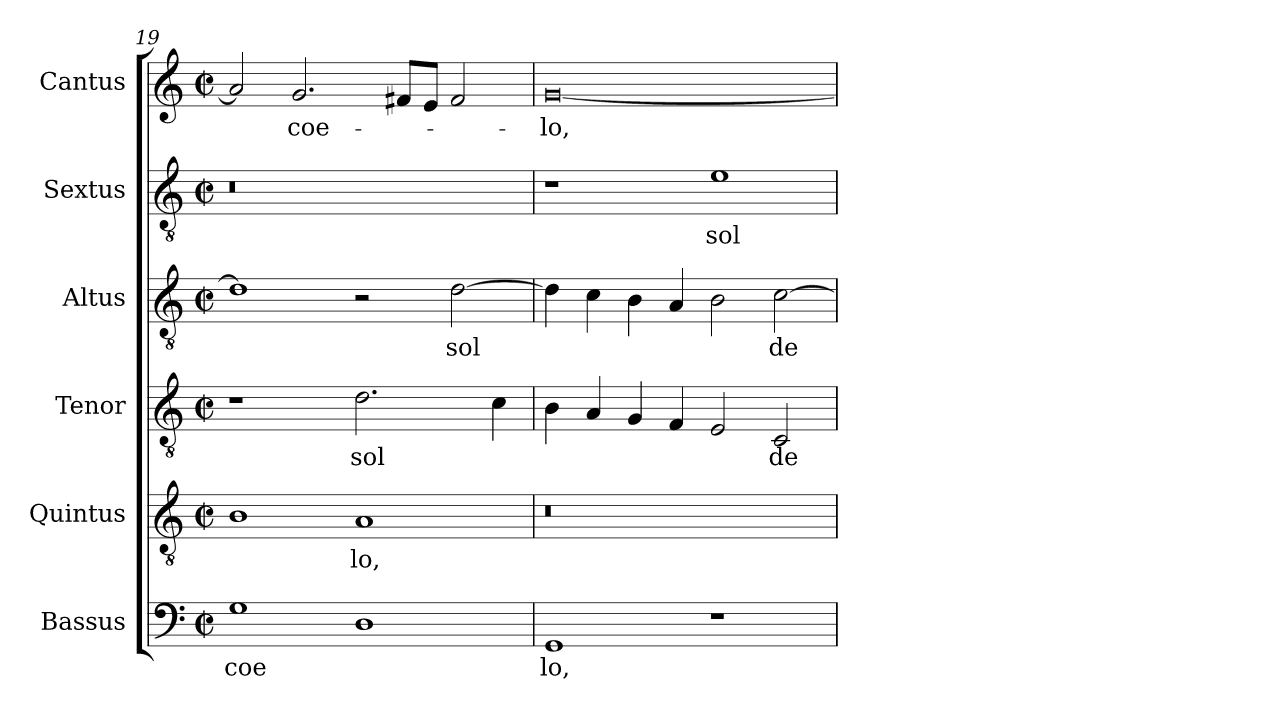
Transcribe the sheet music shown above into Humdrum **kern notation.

**kern	**text	**kern	**text	**kern	**text	**kern	**text	**kern	**text	**kern	**text
*part6	*part6	*part5	*part5	*part4	*part4	*part3	*part3	*part2	*part2	*part1	*part1
*staff6	*staff6	*staff5	*staff5	*staff4	*staff4	*staff3	*staff3	*staff2	*staff2	*staff1	*staff1
*I"Bassus	*	*I"Quintus	*	*I"Tenor	*	*I"Altus	*	*I"Sextus	*	*I"Cantus	*
*clefF4	*	*clefGv2	*	*clefGv2	*	*clefGv2	*	*clefGv2	*	*clefG2	*
*M2/2	*	*M2/2	*	*M2/2	*	*M2/2	*	*M2/2	*	*M2/2	*
*met(c|)	*	*met(c|)	*	*met(c|)	*	*met(c|)	*	*met(c|)	*	*met(c|)	*
=19	=19	=19	=19	=19	=19	=19	=19	=19	=19	=19	=19
!	!LO:LY:b:cj	!	!	!	!	!	!	!	!	!	!
1G	coe	1B	.	1r	.	1d]	.	0r	.	2a/]	.
!	!	!	!	!	!	!	!	!	!	!	!LO:LY:b
.	.	.	.	.	.	.	.	.	.	2.g/	coe-
!	!	!	!LO:LY:b:cj	!	!LO:LY:b	!	!	!	!	!	!
1D	.	1A	lo,	2.d\	sol	2r	.	.	.	.	.
.	.	.	.	.	.	.	.	.	.	8f#/L	.
.	.	.	.	.	.	.	.	.	.	8e/J	.
!	!	!	!	!	!	!	!LO:LY:b	!	!	!	!
.	.	.	.	.	.	[>2d\	sol	.	.	2f#/	.
.	.	.	.	4c\	.	.	.	.	.	.	.
!!LO:PB:g=z
=20	=20	=20	=20	=20	=20	=20	=20	=20	=20	=20	=20
!	!LO:LY:b:cj	!	!	!	!	!	!	!	!	!	!LO:LY:b:cj
1GG	lo,	0r	.	4B\	.	4d\]	.	1r	.	[<0g	-lo,
.	.	.	.	4A/	.	4c\	.	.	.	.	.
.	.	.	.	4G/	.	4B\	.	.	.	.	.
.	.	.	.	4F/	.	4A/	.	.	.	.	.
!	!	!	!	!	!	!	!	!	!LO:LY:b:cj	!	!
1r	.	.	.	2E/	.	2B\	.	1e	sol	.	.
!	!	!	!	!	!LO:LY:b:cj	!	!LO:LY:b:cj	!	!	!	!
.	.	.	.	2C/	de	[>2c\	de	.	.	.	.
=	=	=	=	=	=	=	=	=	=	=	=
*-	*-	*-	*-	*-	*-	*-	*-	*-	*-	*-	*-
